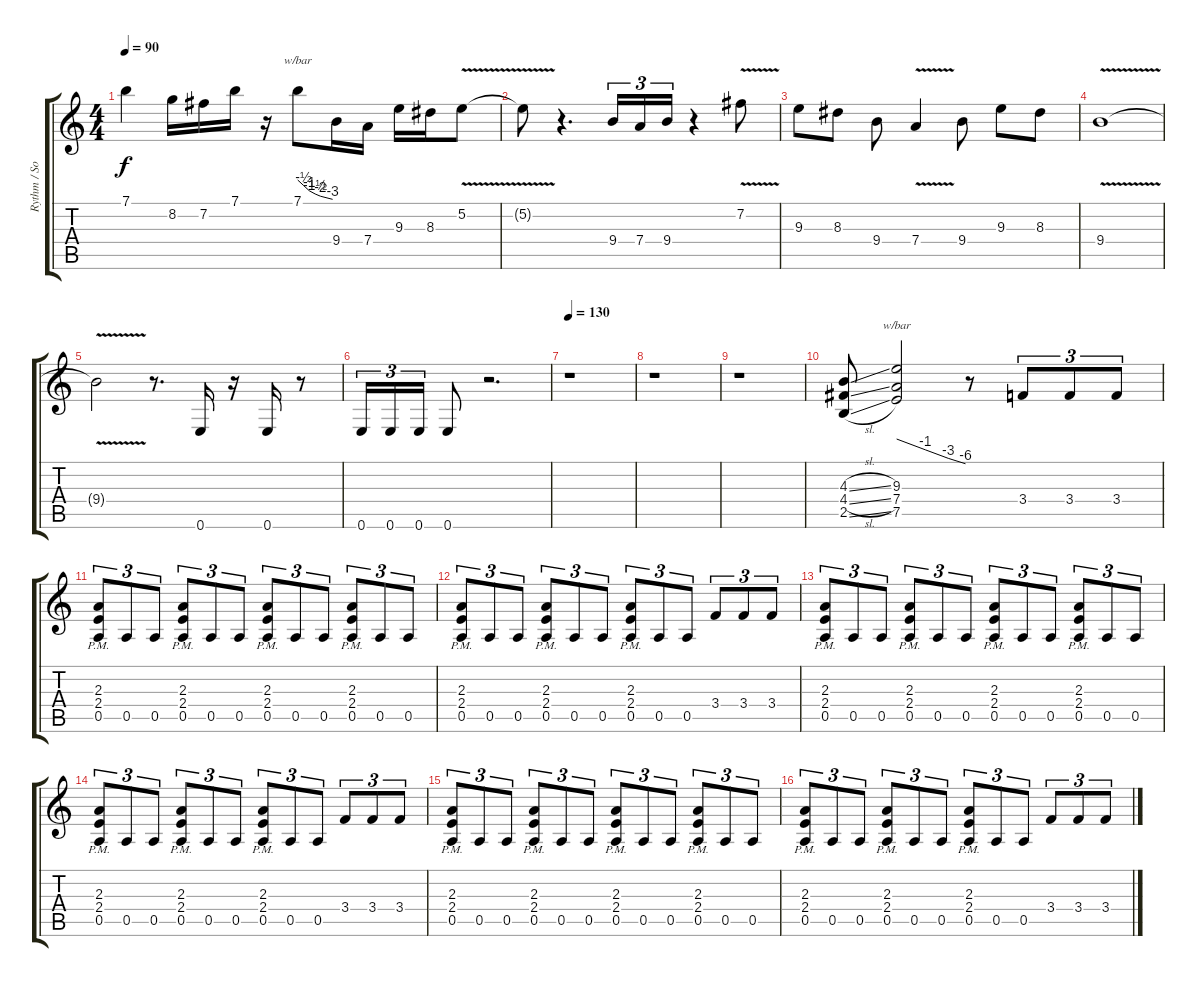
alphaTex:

\track ("Rythm / Solo Guitar" "Rythm / So") {instrument distortionguitar}
\staff {score tabs}
\tuning (E4 B3 G3 D3 A2 E2) {hide}
\ts (4 4)
\tempo 90
\clef g2
\ks c
7.1{t}.4{dy f} 8.2.16 7.2.16 7.1.16 r.16 7.1.8{tbe (custom default 0 0 10 -2 20 -4 30 -6 39 -8 60 -12)} 9.4.16 7.4.16 9.3.16 8.3.16 5.2{v}.8 |
5.2{t}.8 r.4{d} 9.4.16{tu (3 2)} 7.4.16{tu (3 2)} 9.4.16{tu (3 2)} r.4 7.2{v}.8 |
9.3.8 8.3.8 9.4.8 7.4{v}.4 9.4.8 9.3.8 8.3.8 |
9.4{v}.1 |
9.4{t}.2 r.8{d} 0.6.16 r.16 0.6.16 r.8 |
0.6.16{tu (3 2)} 0.6.16{tu (3 2)} 0.6.16{tu (3 2)} 0.6.8 r.2{d} |
\tempo 130
r.1 |
r.1 |
r.1 |
(4.3{sl} 4.4{sl} 2.5{sl}).8{volume 11 instrument distortionguitar} (9.3 7.4 7.5).2{tbe (custom default 0 0 25 -4 45 -12 60 -24)} r.8 3.4.8{tu (3 2)} 3.4.8{tu (3 2)} 3.4.8{tu (3 2)} |
(2.3{pm} 2.4{pm} 0.5{pm}).8{tu (3 2)} 0.5.8{tu (3 2)} 0.5.8{tu (3 2)} (2.3{pm} 2.4{pm} 0.5{pm}).8{tu (3 2)} 0.5.8{tu (3 2)} 0.5.8{tu (3 2)} (2.3{pm} 2.4{pm} 0.5{pm}).8{tu (3 2)} 0.5.8{tu (3 2)} 0.5.8{tu (3 2)} (2.3{pm} 2.4{pm} 0.5{pm}).8{tu (3 2)} 0.5.8{tu (3 2)} 0.5.8{tu (3 2)} |
(2.3{pm} 2.4{pm} 0.5{pm}).8{tu (3 2)} 0.5.8{tu (3 2)} 0.5.8{tu (3 2)} (2.3{pm} 2.4{pm} 0.5{pm}).8{tu (3 2)} 0.5.8{tu (3 2)} 0.5.8{tu (3 2)} (2.3{pm} 2.4{pm} 0.5{pm}).8{tu (3 2)} 0.5.8{tu (3 2)} 0.5.8{tu (3 2)} 3.4.8{tu (3 2)} 3.4.8{tu (3 2)} 3.4.8{tu (3 2)} |
(2.3{pm} 2.4{pm} 0.5{pm}).8{tu (3 2)} 0.5.8{tu (3 2)} 0.5.8{tu (3 2)} (2.3{pm} 2.4{pm} 0.5{pm}).8{tu (3 2)} 0.5.8{tu (3 2)} 0.5.8{tu (3 2)} (2.3{pm} 2.4{pm} 0.5{pm}).8{tu (3 2)} 0.5.8{tu (3 2)} 0.5.8{tu (3 2)} (2.3{pm} 2.4{pm} 0.5{pm}).8{tu (3 2)} 0.5.8{tu (3 2)} 0.5.8{tu (3 2)} |
(2.3{pm} 2.4{pm} 0.5{pm}).8{tu (3 2)} 0.5.8{tu (3 2)} 0.5.8{tu (3 2)} (2.3{pm} 2.4{pm} 0.5{pm}).8{tu (3 2)} 0.5.8{tu (3 2)} 0.5.8{tu (3 2)} (2.3{pm} 2.4{pm} 0.5{pm}).8{tu (3 2)} 0.5.8{tu (3 2)} 0.5.8{tu (3 2)} 3.4.8{tu (3 2)} 3.4.8{tu (3 2)} 3.4.8{tu (3 2)} |
(2.3{pm} 2.4{pm} 0.5{pm}).8{tu (3 2)} 0.5.8{tu (3 2)} 0.5.8{tu (3 2)} (2.3{pm} 2.4{pm} 0.5{pm}).8{tu (3 2)} 0.5.8{tu (3 2)} 0.5.8{tu (3 2)} (2.3{pm} 2.4{pm} 0.5{pm}).8{tu (3 2)} 0.5.8{tu (3 2)} 0.5.8{tu (3 2)} (2.3{pm} 2.4{pm} 0.5{pm}).8{tu (3 2)} 0.5.8{tu (3 2)} 0.5.8{tu (3 2)} |
(2.3{pm} 2.4{pm} 0.5{pm}).8{tu (3 2)} 0.5.8{tu (3 2)} 0.5.8{tu (3 2)} (2.3{pm} 2.4{pm} 0.5{pm}).8{tu (3 2)} 0.5.8{tu (3 2)} 0.5.8{tu (3 2)} (2.3{pm} 2.4{pm} 0.5{pm}).8{tu (3 2)} 0.5.8{tu (3 2)} 0.5.8{tu (3 2)} 3.4.8{tu (3 2)} 3.4.8{tu (3 2)} 3.4.8{tu (3 2)}
